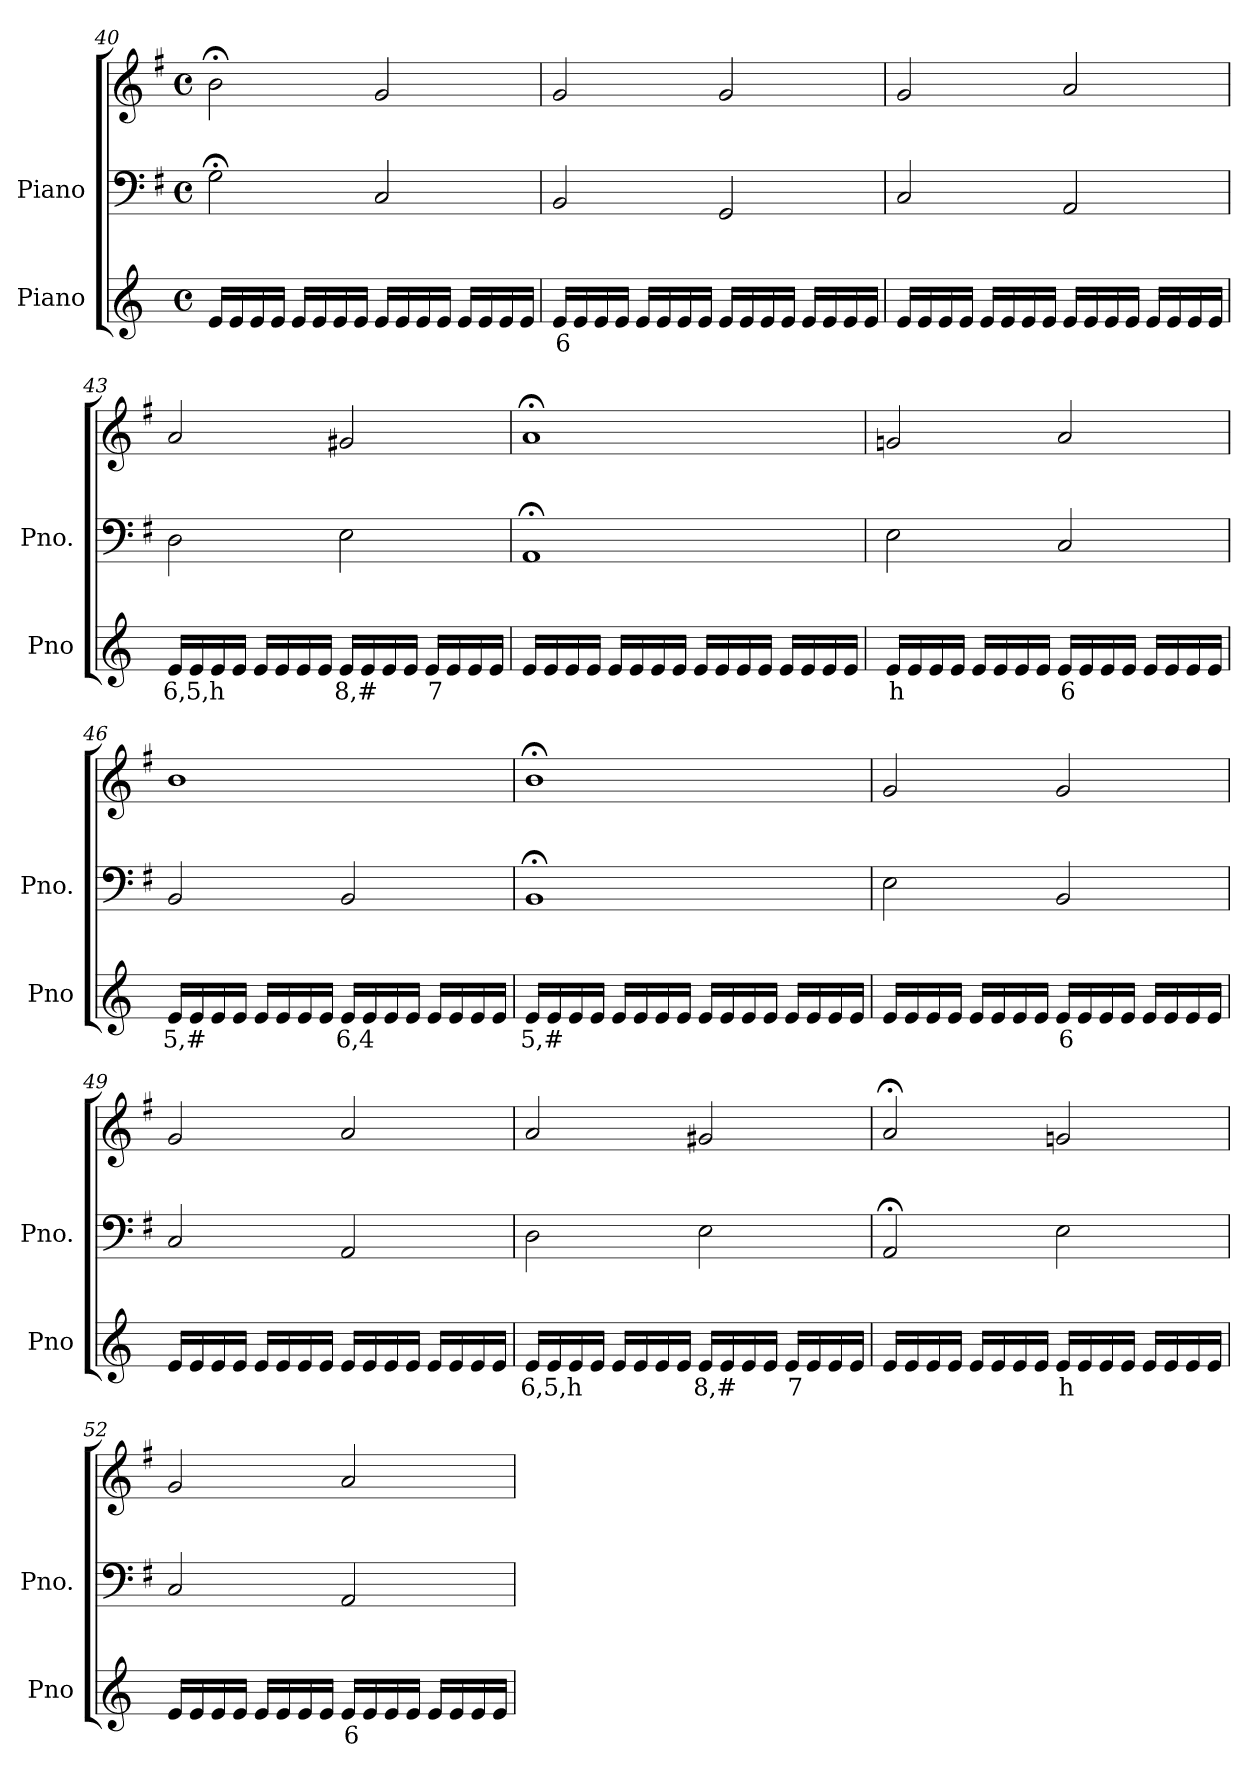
**kern	**text	**kern	**kern
*part2	*part2	*part1	*part1
*staff3	*staff3	*staff2	*staff1
*I"Piano	*	*I"Piano	*
*I'Pno	*	*I'Pno.	*
*clefG2	*	*clefF4	*clefG2
*k[]	*	*k[f#]	*k[f#]
*M4/4	*	*M4/4	*M4/4
*met(c)	*	*met(c)	*met(c)
=40	=40	=40	=40
16e/LL	.	2G;<\	2b;<\
16e/	.	.	.
16e/	.	.	.
16e/JJ	.	.	.
16e/LL	.	.	.
16e/	.	.	.
16e/	.	.	.
16e/JJ	.	.	.
16e/LL	.	2C/	2g/
16e/	.	.	.
16e/	.	.	.
16e/JJ	.	.	.
16e/LL	.	.	.
16e/	.	.	.
16e/	.	.	.
16e/JJ	.	.	.
=41	=41	=41	=41
!	!LO:LY:b	!	!
16e/LL	6	2BB/	2g/
16e/	.	.	.
16e/	.	.	.
16e/JJ	.	.	.
16e/LL	.	.	.
16e/	.	.	.
16e/	.	.	.
16e/JJ	.	.	.
16e/LL	.	2GG/	2g/
16e/	.	.	.
16e/	.	.	.
16e/JJ	.	.	.
16e/LL	.	.	.
16e/	.	.	.
16e/	.	.	.
16e/JJ	.	.	.
=42	=42	=42	=42
16e/LL	.	2C/	2g/
16e/	.	.	.
16e/	.	.	.
16e/JJ	.	.	.
16e/LL	.	.	.
16e/	.	.	.
16e/	.	.	.
16e/JJ	.	.	.
16e/LL	.	2AA/	2a/
16e/	.	.	.
16e/	.	.	.
16e/JJ	.	.	.
16e/LL	.	.	.
16e/	.	.	.
16e/	.	.	.
16e/JJ	.	.	.
=43	=43	=43	=43
!	!LO:LY:b	!	!
16e/LL	6,5,h	2D\	2a/
16e/	.	.	.
16e/	.	.	.
16e/JJ	.	.	.
16e/LL	.	.	.
16e/	.	.	.
16e/	.	.	.
16e/JJ	.	.	.
!	!LO:LY:b	!	!
16e/LL	8,#	2E\	2g#X/
16e/	.	.	.
16e/	.	.	.
16e/JJ	.	.	.
!	!LO:LY:b	!	!
16e/LL	7	.	.
16e/	.	.	.
16e/	.	.	.
16e/JJ	.	.	.
=44	=44	=44	=44
16e/LL	.	1AA;<	1a;<
16e/	.	.	.
16e/	.	.	.
16e/JJ	.	.	.
16e/LL	.	.	.
16e/	.	.	.
16e/	.	.	.
16e/JJ	.	.	.
16e/LL	.	.	.
16e/	.	.	.
16e/	.	.	.
16e/JJ	.	.	.
16e/LL	.	.	.
16e/	.	.	.
16e/	.	.	.
16e/JJ	.	.	.
=45	=45	=45	=45
!	!LO:LY:b	!	!
16e/LL	h	2E\	2gn/
16e/	.	.	.
16e/	.	.	.
16e/JJ	.	.	.
16e/LL	.	.	.
16e/	.	.	.
16e/	.	.	.
16e/JJ	.	.	.
!	!LO:LY:b	!	!
16e/LL	6	2C/	2a/
16e/	.	.	.
16e/	.	.	.
16e/JJ	.	.	.
16e/LL	.	.	.
16e/	.	.	.
16e/	.	.	.
16e/JJ	.	.	.
=46	=46	=46	=46
!	!LO:LY:b	!	!
16e/LL	5,#	2BB/	1b
16e/	.	.	.
16e/	.	.	.
16e/JJ	.	.	.
16e/LL	.	.	.
16e/	.	.	.
16e/	.	.	.
16e/JJ	.	.	.
!	!LO:LY:b	!	!
16e/LL	6,4	2BB/	.
16e/	.	.	.
16e/	.	.	.
16e/JJ	.	.	.
16e/LL	.	.	.
16e/	.	.	.
16e/	.	.	.
16e/JJ	.	.	.
=47	=47	=47	=47
!	!LO:LY:b	!	!
16e/LL	5,#	1BB;<	1b;<
16e/	.	.	.
16e/	.	.	.
16e/JJ	.	.	.
16e/LL	.	.	.
16e/	.	.	.
16e/	.	.	.
16e/JJ	.	.	.
16e/LL	.	.	.
16e/	.	.	.
16e/	.	.	.
16e/JJ	.	.	.
16e/LL	.	.	.
16e/	.	.	.
16e/	.	.	.
16e/JJ	.	.	.
=48	=48	=48	=48
16e/LL	.	2E\	2g/
16e/	.	.	.
16e/	.	.	.
16e/JJ	.	.	.
16e/LL	.	.	.
16e/	.	.	.
16e/	.	.	.
16e/JJ	.	.	.
!	!LO:LY:b	!	!
16e/LL	6	2BB/	2g/
16e/	.	.	.
16e/	.	.	.
16e/JJ	.	.	.
16e/LL	.	.	.
16e/	.	.	.
16e/	.	.	.
16e/JJ	.	.	.
=49	=49	=49	=49
16e/LL	.	2C/	2g/
16e/	.	.	.
16e/	.	.	.
16e/JJ	.	.	.
16e/LL	.	.	.
16e/	.	.	.
16e/	.	.	.
16e/JJ	.	.	.
16e/LL	.	2AA/	2a/
16e/	.	.	.
16e/	.	.	.
16e/JJ	.	.	.
16e/LL	.	.	.
16e/	.	.	.
16e/	.	.	.
16e/JJ	.	.	.
=50	=50	=50	=50
!	!LO:LY:b	!	!
16e/LL	6,5,h	2D\	2a/
16e/	.	.	.
16e/	.	.	.
16e/JJ	.	.	.
16e/LL	.	.	.
16e/	.	.	.
16e/	.	.	.
16e/JJ	.	.	.
!	!LO:LY:b	!	!
16e/LL	8,#	2E\	2g#X/
16e/	.	.	.
16e/	.	.	.
16e/JJ	.	.	.
!	!LO:LY:b	!	!
16e/LL	7	.	.
16e/	.	.	.
16e/	.	.	.
16e/JJ	.	.	.
=51	=51	=51	=51
16e/LL	.	2AA;</	2a;</
16e/	.	.	.
16e/	.	.	.
16e/JJ	.	.	.
16e/LL	.	.	.
16e/	.	.	.
16e/	.	.	.
16e/JJ	.	.	.
!	!LO:LY:b	!	!
16e/LL	h	2E\	2gn/
16e/	.	.	.
16e/	.	.	.
16e/JJ	.	.	.
16e/LL	.	.	.
16e/	.	.	.
16e/	.	.	.
16e/JJ	.	.	.
=52	=52	=52	=52
16e/LL	.	2C/	2g/
16e/	.	.	.
16e/	.	.	.
16e/JJ	.	.	.
16e/LL	.	.	.
16e/	.	.	.
16e/	.	.	.
16e/JJ	.	.	.
!	!LO:LY:b	!	!
16e/LL	6	2AA/	2a/
16e/	.	.	.
16e/	.	.	.
16e/JJ	.	.	.
16e/LL	.	.	.
16e/	.	.	.
16e/	.	.	.
16e/JJ	.	.	.
=	=	=	=
*-	*-	*-	*-
